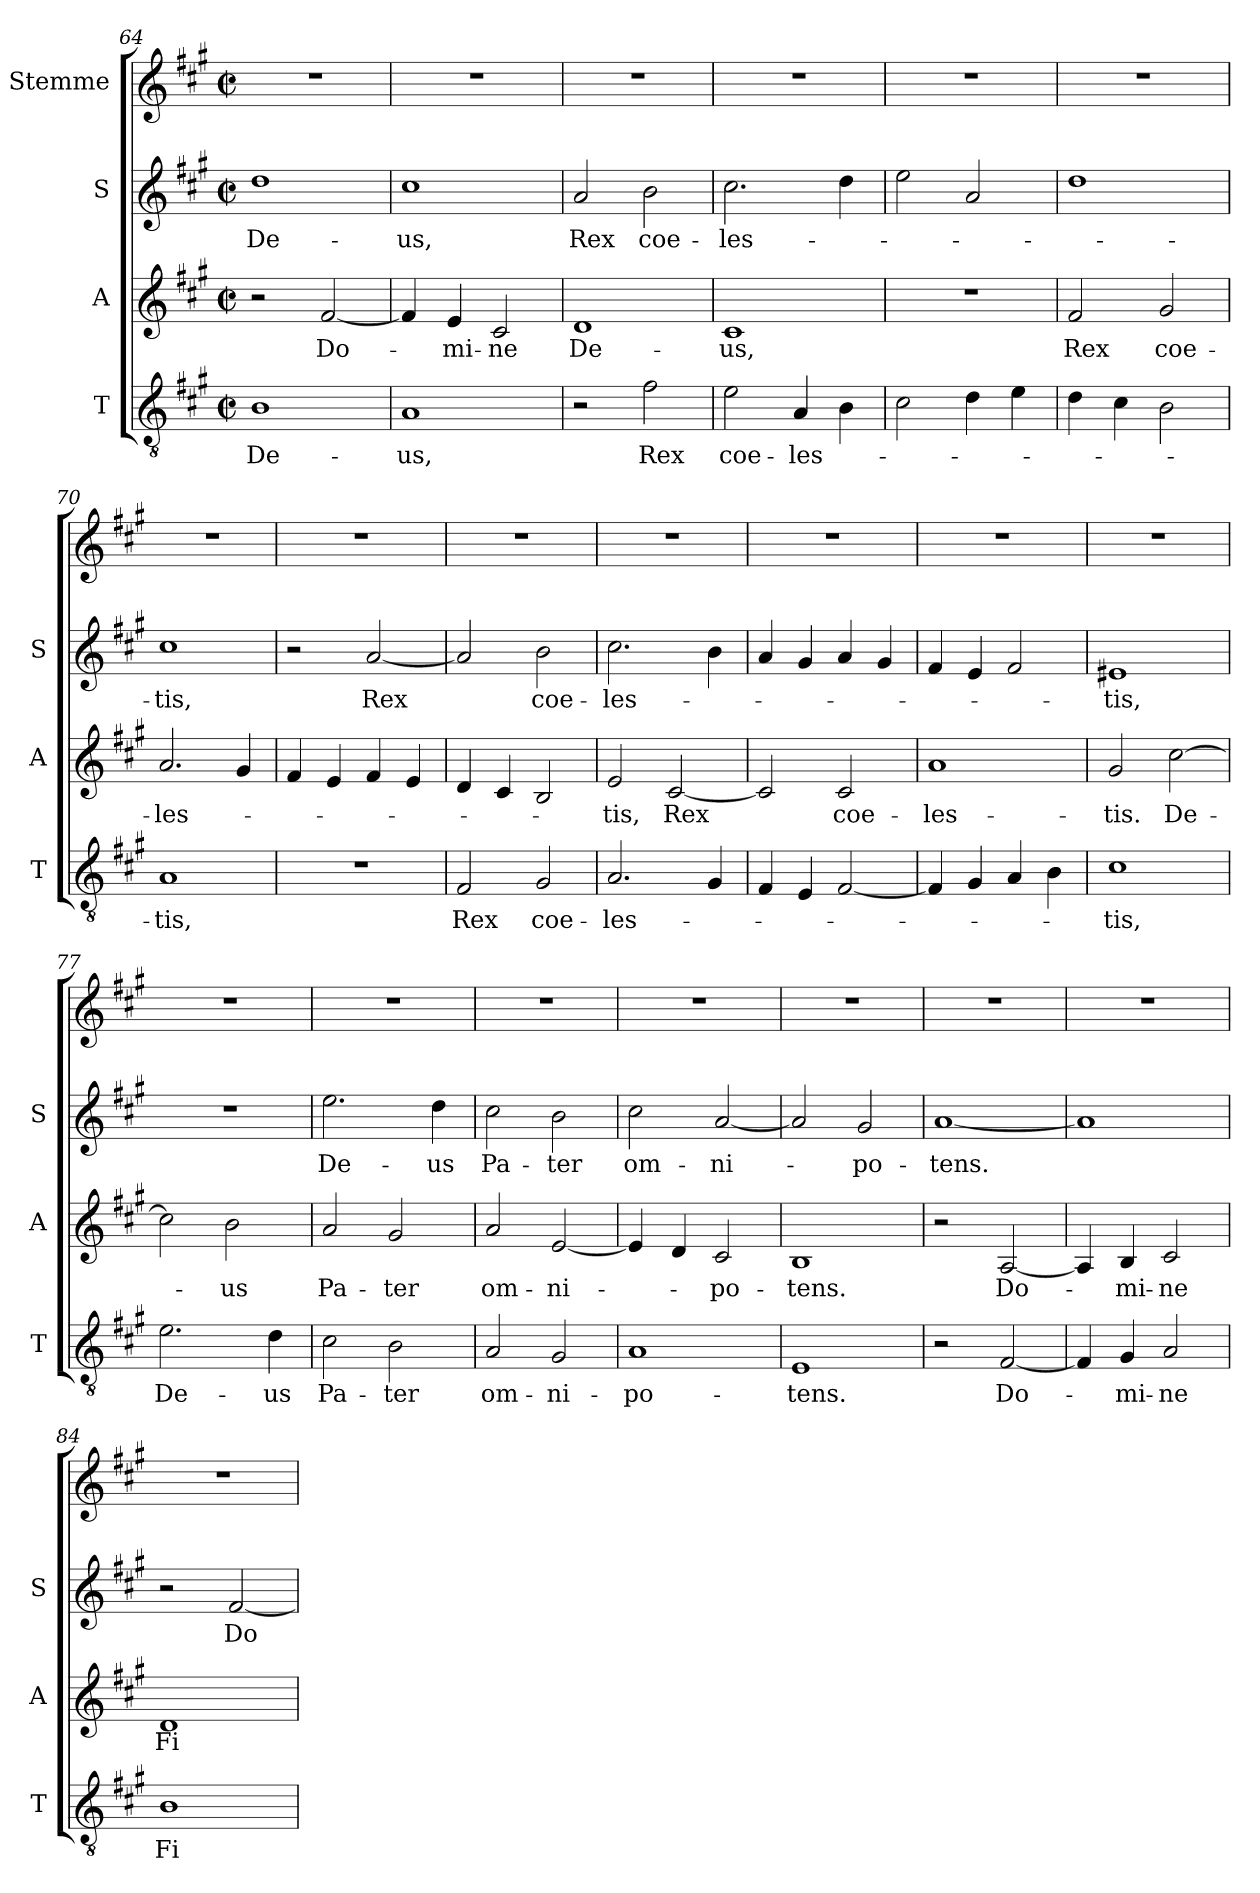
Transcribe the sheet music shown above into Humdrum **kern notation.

**kern	**text	**kern	**text	**kern	**text	**kern
*part4	*part4	*part3	*part3	*part2	*part2	*part1
*staff4	*staff4	*staff3	*staff3	*staff2	*staff2	*staff1
*I"T	*	*I"A	*	*I"S	*	*I"Stemme
*I'T	*	*I'A	*	*I'S	*	*
!!LO:LB:g=z
*clefGv2	*	*clefG2	*	*clefG2	*	*clefG2
*k[f#c#g#]	*	*k[f#c#g#]	*	*k[f#c#g#]	*	*k[f#c#g#]
*M2/2	*	*M2/2	*	*M2/2	*	*M2/2
*met(c|)	*	*met(c|)	*	*met(c|)	*	*met(c|)
=64	=64	=64	=64	=64	=64	=64
!	!LO:LY:b	!	!	!	!LO:LY:b	!
1B	De-	2r	.	1dd	De-	1r
!	!	!	!LO:LY:b	!	!	!
.	.	[2f#/	Do-	.	.	.
=65	=65	=65	=65	=65	=65	=65
!	!LO:LY:b	!	!	!	!LO:LY:b	!
1A	-us,	4f#/]	.	1cc#	-us,	1r
!	!	!	!LO:LY:b	!	!	!
.	.	4e/	-mi-	.	.	.
!	!	!	!LO:LY:b	!	!	!
.	.	2c#/	-ne	.	.	.
=66	=66	=66	=66	=66	=66	=66
!	!	!	!LO:LY:b	!	!LO:LY:b	!
2r	.	1d	De-	2a/	Rex	1r
!	!LO:LY:b	!	!	!	!LO:LY:b	!
2f#\	Rex	.	.	2b\	coe-	.
=67	=67	=67	=67	=67	=67	=67
!	!LO:LY:b	!	!LO:LY:b	!	!LO:LY:b	!
2e\	coe-	1c#	-us,	2.cc#\	-les-	1r
!	!LO:LY:b	!	!	!	!	!
4A/	-les-	.	.	.	.	.
4B\	.	.	.	4dd\	.	.
=68	=68	=68	=68	=68	=68	=68
2c#\	.	1r	.	2ee\	.	1r
4d\	.	.	.	2a/	.	.
4e\	.	.	.	.	.	.
=69	=69	=69	=69	=69	=69	=69
!	!	!	!LO:LY:b	!	!	!
4d\	.	2f#/	Rex	1dd	.	1r
4c#\	.	.	.	.	.	.
!	!	!	!LO:LY:b	!	!	!
2B\	.	2g#/	coe-	.	.	.
=70	=70	=70	=70	=70	=70	=70
!	!LO:LY:b	!	!LO:LY:b	!	!LO:LY:b	!
1A	-tis,	2.a/	-les-	1cc#	-tis,	1r
.	.	4g#/	.	.	.	.
=71	=71	=71	=71	=71	=71	=71
1r	.	4f#/	.	2r	.	1r
.	.	4e/	.	.	.	.
!	!	!	!	!	!LO:LY:b	!
.	.	4f#/	.	[2a/	Rex	.
.	.	4e/	.	.	.	.
!!LO:PB:g=z
=72	=72	=72	=72	=72	=72	=72
!	!LO:LY:b	!	!	!	!	!
2F#/	Rex	4d/	.	2a/]	.	1r
.	.	4c#/	.	.	.	.
!	!LO:LY:b	!	!	!	!LO:LY:b	!
2G#/	coe-	2B/	.	2b\	coe-	.
=73	=73	=73	=73	=73	=73	=73
!	!LO:LY:b	!	!LO:LY:b	!	!LO:LY:b	!
2.A/	-les-	2e/	tis,	2.cc#\	-les-	1r
!	!	!	!LO:LY:b	!	!	!
.	.	[2c#/	Rex	.	.	.
4G#/	.	.	.	4b\	.	.
=74	=74	=74	=74	=74	=74	=74
4F#/	.	2c#/]	.	4a/	.	1r
4E/	.	.	.	4g#/	.	.
!	!	!	!LO:LY:b	!	!	!
[2F#/	.	2c#/	coe-	4a/	.	.
.	.	.	.	4g#/	.	.
=75	=75	=75	=75	=75	=75	=75
!	!	!	!LO:LY:b	!	!	!
4F#/]	.	1a	-les-	4f#/	.	1r
4G#/	.	.	.	4e/	.	.
4A/	.	.	.	2f#/	.	.
4B\	.	.	.	.	.	.
=76	=76	=76	=76	=76	=76	=76
!	!LO:LY:b	!	!LO:LY:b	!	!LO:LY:b	!
1c#	-tis,	2g#/	tis.	1e#X	-tis,	1r
!	!	!	!LO:LY:b	!	!	!
.	.	[2cc#\	De-	.	.	.
=77	=77	=77	=77	=77	=77	=77
!	!LO:LY:b	!	!	!	!	!
2.e\	De-	2cc#\]	.	1r	.	1r
!	!	!	!LO:LY:b	!	!	!
.	.	2b\	-us	.	.	.
!	!LO:LY:b	!	!	!	!	!
4d\	-us	.	.	.	.	.
=78	=78	=78	=78	=78	=78	=78
!	!LO:LY:b	!	!LO:LY:b	!	!LO:LY:b	!
2c#\	Pa-	2a/	Pa-	2.ee\	De-	1r
!	!LO:LY:b	!	!LO:LY:b	!	!	!
2B\	-ter	2g#/	-ter	.	.	.
!	!	!	!	!	!LO:LY:b	!
.	.	.	.	4dd\	-us	.
=79	=79	=79	=79	=79	=79	=79
!	!LO:LY:b	!	!LO:LY:b	!	!LO:LY:b	!
2A/	om-	2a/	om-	2cc#\	Pa-	1r
!	!LO:LY:b	!	!LO:LY:b	!	!LO:LY:b	!
2G#/	-ni-	[2e/	-ni-	2b\	-ter	.
!!LO:LB:g=z
=80	=80	=80	=80	=80	=80	=80
!	!LO:LY:b	!	!	!	!LO:LY:b	!
1A	-po-	4e/]	.	2cc#\	om-	1r
.	.	4d/	.	.	.	.
!	!	!	!LO:LY:b	!	!LO:LY:b	!
.	.	2c#/	-po-	[2a/	-ni-	.
=81	=81	=81	=81	=81	=81	=81
!	!LO:LY:b	!	!LO:LY:b	!	!	!
1E	-tens.	1B	-tens.	2a/]	.	1r
!	!	!	!	!	!LO:LY:b	!
.	.	.	.	2g#/	-po-	.
=82	=82	=82	=82	=82	=82	=82
!	!	!	!	!	!LO:LY:b	!
2r	.	2r	.	[1a	-tens.	1r
!	!LO:LY:b	!	!LO:LY:b	!	!	!
[2F#/	Do-	[2A/	Do-	.	.	.
=83	=83	=83	=83	=83	=83	=83
4F#/]	.	4A/]	.	1a]	.	1r
!	!LO:LY:b	!	!LO:LY:b	!	!	!
4G#/	-mi-	4B/	-mi-	.	.	.
!	!LO:LY:b	!	!LO:LY:b	!	!	!
2A/	-ne	2c#/	-ne	.	.	.
=84	=84	=84	=84	=84	=84	=84
!	!LO:LY:b	!	!LO:LY:b	!	!	!
1B	Fi-	1d	Fi-	2r	.	1r
!	!	!	!	!	!LO:LY:b	!
.	.	.	.	[2f#/	Do-	.
=	=	=	=	=	=	=
*-	*-	*-	*-	*-	*-	*-
